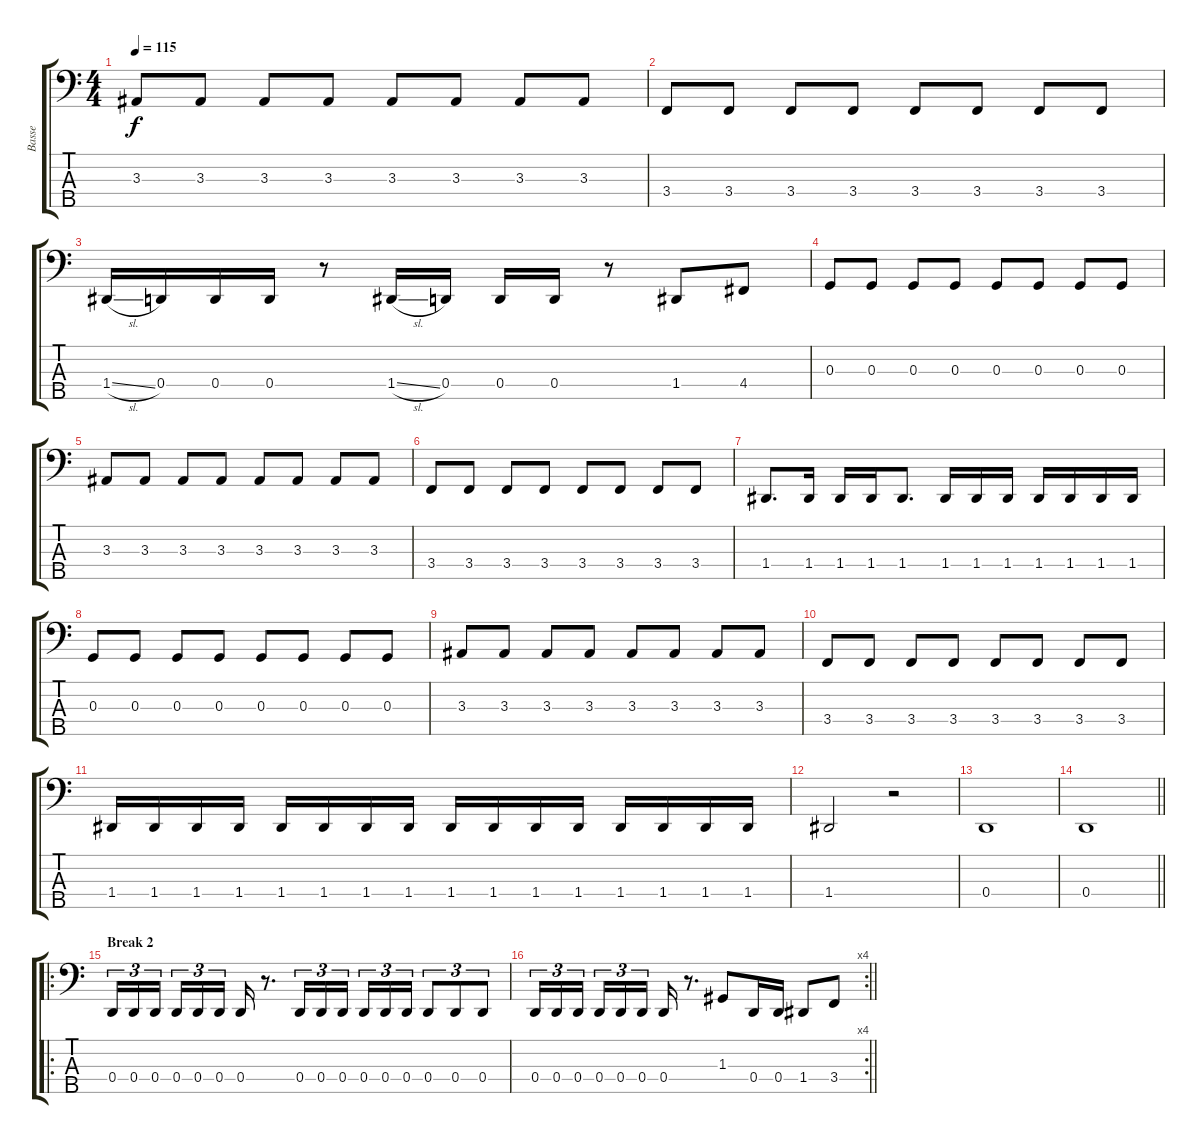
\track ("Basse" "Basse") {instrument electricbassfinger}
\staff {score tabs}
\tuning (F2 C2 G1 D1 A0) {hide}
\ts (4 4)
\tempo 115
\clef f4
\ks c
3.3.8{dy f} 3.3.8 3.3.8 3.3.8 3.3.8 3.3.8 3.3.8 3.3.8 |
3.4.8 3.4.8 3.4.8 3.4.8 3.4.8 3.4.8 3.4.8 3.4.8 |
1.4{sl}.16 0.4.16 0.4.16 0.4.16 r.8 1.4{sl}.16 0.4.16 0.4.16 0.4.16 r.8 1.4.8 4.4.8 |
0.3.8 0.3.8 0.3.8 0.3.8 0.3.8 0.3.8 0.3.8 0.3.8 |
3.3.8 3.3.8 3.3.8 3.3.8 3.3.8 3.3.8 3.3.8 3.3.8 |
3.4.8 3.4.8 3.4.8 3.4.8 3.4.8 3.4.8 3.4.8 3.4.8 |
1.4.8{d} 1.4.16 1.4.16 1.4.16 1.4.8{d} 1.4.16 1.4.16 1.4.16 1.4.16 1.4.16 1.4.16 1.4.16 |
0.3.8 0.3.8 0.3.8 0.3.8 0.3.8 0.3.8 0.3.8 0.3.8 |
3.3.8 3.3.8 3.3.8 3.3.8 3.3.8 3.3.8 3.3.8 3.3.8 |
3.4.8 3.4.8 3.4.8 3.4.8 3.4.8 3.4.8 3.4.8 3.4.8 |
1.4.16 1.4.16 1.4.16 1.4.16 1.4.16 1.4.16 1.4.16 1.4.16 1.4.16 1.4.16 1.4.16 1.4.16 1.4.16 1.4.16 1.4.16 1.4.16 |
1.4.2 r.2 |
0.4.1 |
\barLineRight lightlight
0.4.1 |
\ro
\section ("" "Break 2")
0.4.16{tu (3 2)} 0.4.16{tu (3 2)} 0.4.16{tu (3 2) beam splitsecondary} 0.4.16{tu (3 2)} 0.4.16{tu (3 2)} 0.4.16{tu (3 2)} 0.4.16 r.8{d} 0.4.16{tu (3 2)} 0.4.16{tu (3 2)} 0.4.16{tu (3 2) beam splitsecondary} 0.4.16{tu (3 2)} 0.4.16{tu (3 2)} 0.4.16{tu (3 2)} 0.4.8{tu (3 2)} 0.4.8{tu (3 2)} 0.4.8{tu (3 2)} |
\rc 4
\barLineRight lightlight
0.4.16{tu (3 2)} 0.4.16{tu (3 2)} 0.4.16{tu (3 2) beam splitsecondary} 0.4.16{tu (3 2)} 0.4.16{tu (3 2)} 0.4.16{tu (3 2)} 0.4.16 r.8{d} 1.3.8 0.4.16 0.4.16 1.4.8 3.4.8
